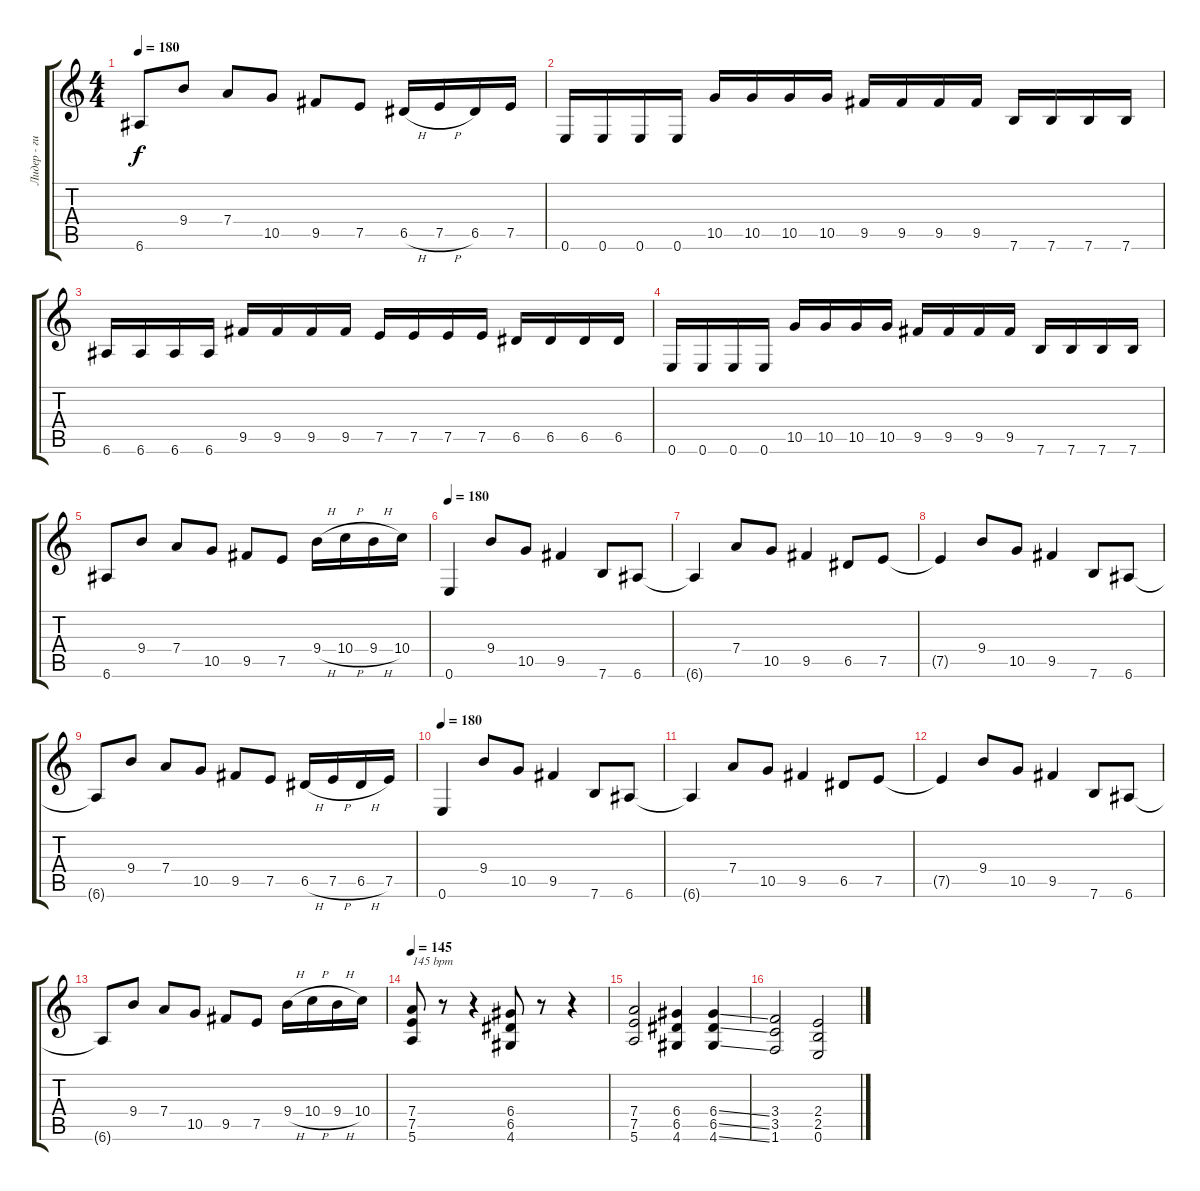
\track ("Лидер - гитара" "Лидер - ги") {instrument distortionguitar}
\staff {score tabs}
\tuning (E4 B3 G3 D3 A2 E2) {hide}
\ts (4 4)
\tempo 180
\clef g2
\ks c
6.6.8{dy f} 9.4.8 7.4.8 10.5.8 9.5.8 7.5.8 6.5{h}.16 7.5{h}.16 6.5.16 7.5.16 |
0.6.16 0.6.16 0.6.16 0.6.16 10.5.16 10.5.16 10.5.16 10.5.16 9.5.16 9.5.16 9.5.16 9.5.16 7.6.16 7.6.16 7.6.16 7.6.16 |
6.6.16 6.6.16 6.6.16 6.6.16 9.5.16 9.5.16 9.5.16 9.5.16 7.5.16 7.5.16 7.5.16 7.5.16 6.5.16 6.5.16 6.5.16 6.5.16 |
0.6.16 0.6.16 0.6.16 0.6.16 10.5.16 10.5.16 10.5.16 10.5.16 9.5.16 9.5.16 9.5.16 9.5.16 7.6.16 7.6.16 7.6.16 7.6.16 |
6.6.8 9.4.8 7.4.8 10.5.8 9.5.8 7.5.8 9.4{h}.16 10.4{h}.16 9.4{h}.16 10.4.16 |
\tempo 180
0.6.4 9.4.8 10.5.8 9.5.4 7.6.8 6.6.8 |
6.6{t}.4 7.4.8 10.5.8 9.5.4 6.5.8 7.5.8 |
7.5{t}.4 9.4.8 10.5.8 9.5.4 7.6.8 6.6.8 |
6.6{t}.8 9.4.8 7.4.8 10.5.8 9.5.8 7.5.8 6.5{h}.16 7.5{h}.16 6.5{h}.16 7.5.16 |
\tempo 180
0.6.4 9.4.8 10.5.8 9.5.4 7.6.8 6.6.8 |
6.6{t}.4 7.4.8 10.5.8 9.5.4 6.5.8 7.5.8 |
7.5{t}.4 9.4.8 10.5.8 9.5.4 7.6.8 6.6.8 |
6.6{t}.8 9.4.8 7.4.8 10.5.8 9.5.8 7.5.8 9.4{h}.16 10.4{h}.16 9.4{h}.16 10.4.16 |
\tempo 145
(7.4 7.5 5.6).8{txt "145 bpm"} r.8 r.4 (6.4 6.5 4.6).8 r.8 r.4 |
(7.4 7.5 5.6).2 (6.4 6.5 4.6).4 (6.4{ss} 6.5{ss} 4.6{ss}).4 |
(3.4 3.5 1.6).2 (2.4 2.5 0.6).2
